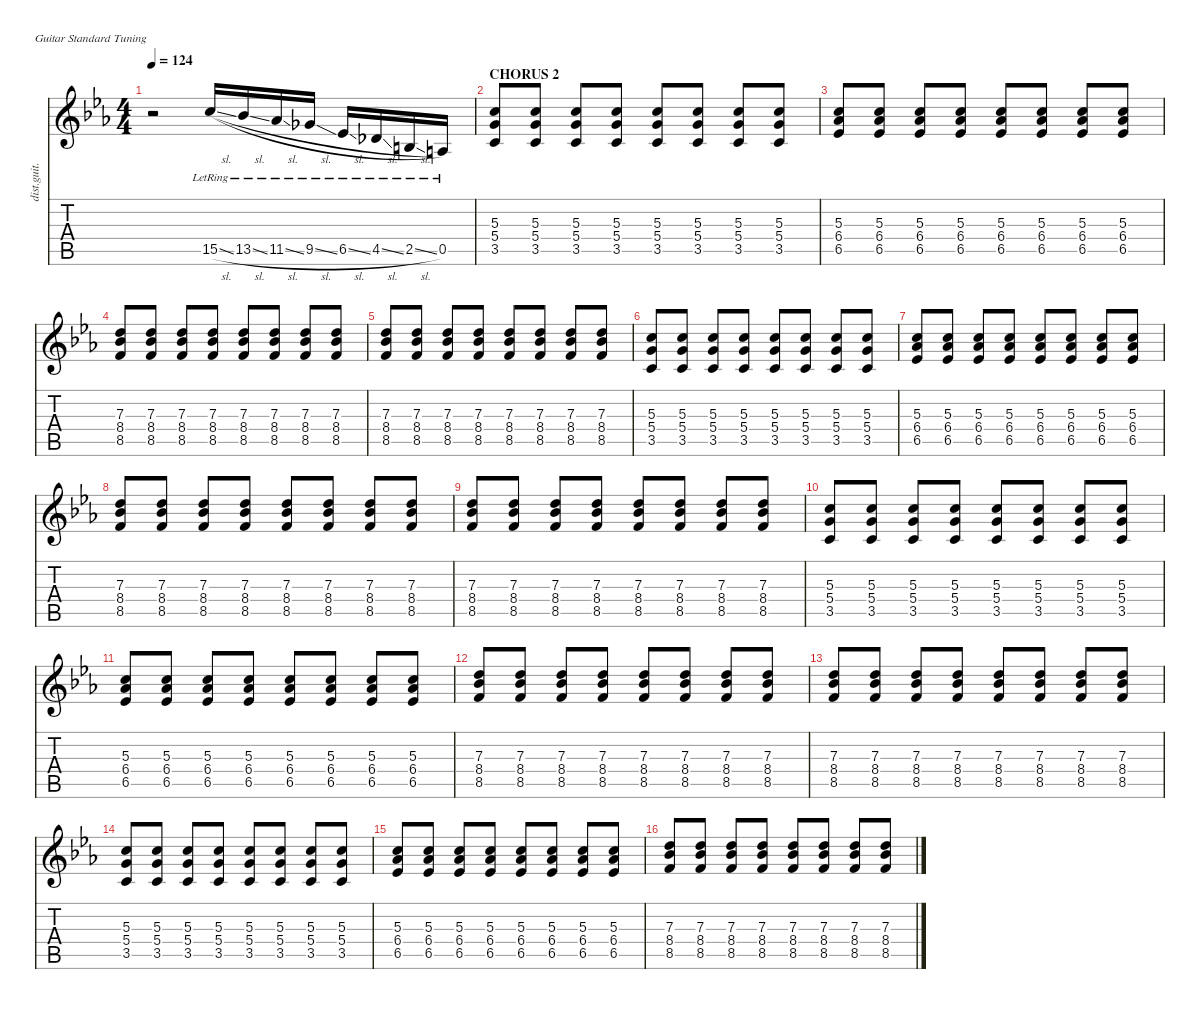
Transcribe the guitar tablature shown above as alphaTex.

\defaultSystemsLayout 4
\hideDynamics
\bracketExtendMode nobrackets
\otherSystemsTrackNameOrientation horizontal
\track ("Distortion Guitar" "dist.guit.") {instrument distortionguitar}
\staff {score tabs}
\tuning (E4 B3 G3 D3 A2 E2)
\ts (4 4)
\tempo 124
\clef g2
\ks cminor
r.2{dy p beam Down} 15.5{sl lr acc forcenatural}.16{dy fff legatoorigin beam Up} 13.5{sl lr acc b}.16{legatoorigin beam Up} 11.5{sl lr acc b}.16{legatoorigin beam Up} 9.5{sl lr acc b}.16{legatoorigin beam Up} 6.5{sl lr acc b}.16{legatoorigin beam Up} 4.5{sl lr acc b}.16{legatoorigin beam Up} 2.5{sl lr acc forcenatural}.16{legatoorigin beam Up} 0.5{lr acc forcenatural}.16{beam Up} |
\section ("" "CHORUS 2")
(3.5{acc forcenatural} 5.4{acc forcenatural} 5.3{acc forcenatural}).8{beam Up} (3.5{acc forcenatural} 5.4{acc forcenatural} 5.3{acc forcenatural}).8{beam Up} (3.5{acc forcenatural} 5.4{acc forcenatural} 5.3{acc forcenatural}).8{beam Up} (3.5{acc forcenatural} 5.4{acc forcenatural} 5.3{acc forcenatural}).8{beam Up} (3.5{acc forcenatural} 5.4{acc forcenatural} 5.3{acc forcenatural}).8{beam Up} (3.5{acc forcenatural} 5.4{acc forcenatural} 5.3{acc forcenatural}).8{beam Up} (3.5{acc forcenatural} 5.4{acc forcenatural} 5.3{acc forcenatural}).8{beam Up} (3.5{acc forcenatural} 5.4{acc forcenatural} 5.3{acc forcenatural}).8{beam Up} |
(6.5{acc b} 6.4{acc b} 5.3{acc forcenatural}).8{beam Up} (6.4{acc b} 6.5{acc b} 5.3{acc forcenatural}).8{beam Up} (6.4{acc b} 6.5{acc b} 5.3{acc forcenatural}).8{beam Up} (6.4{acc b} 6.5{acc b} 5.3{acc forcenatural}).8{beam Up} (6.4{acc b} 6.5{acc b} 5.3{acc forcenatural}).8{beam Up} (6.4{acc b} 6.5{acc b} 5.3{acc forcenatural}).8{beam Up} (6.4{acc b} 6.5{acc b} 5.3{acc forcenatural}).8{beam Up} (6.4{acc b} 6.5{acc b} 5.3{acc forcenatural}).8{beam Up} |
(8.5{acc forcenatural} 8.4{acc b} 7.3{acc forcenatural}).8{beam Up} (8.5{acc forcenatural} 8.4{acc b} 7.3{acc forcenatural}).8{beam Up} (8.5{acc forcenatural} 8.4{acc b} 7.3{acc forcenatural}).8{beam Up} (8.5{acc forcenatural} 8.4{acc b} 7.3{acc forcenatural}).8{beam Up} (8.5{acc forcenatural} 8.4{acc b} 7.3{acc forcenatural}).8{beam Up} (8.5{acc forcenatural} 8.4{acc b} 7.3{acc forcenatural}).8{beam Up} (8.5{acc forcenatural} 8.4{acc b} 7.3{acc forcenatural}).8{beam Up} (8.5{acc forcenatural} 8.4{acc b} 7.3{acc forcenatural}).8{beam Up} |
(8.5{acc forcenatural} 8.4{acc b} 7.3{acc forcenatural}).8{beam Up} (8.5{acc forcenatural} 8.4{acc b} 7.3{acc forcenatural}).8{beam Up} (8.5{acc forcenatural} 8.4{acc b} 7.3{acc forcenatural}).8{beam Up} (8.5{acc forcenatural} 8.4{acc b} 7.3{acc forcenatural}).8{beam Up} (8.5{acc forcenatural} 8.4{acc b} 7.3{acc forcenatural}).8{beam Up} (8.5{acc forcenatural} 8.4{acc b} 7.3{acc forcenatural}).8{beam Up} (8.5{acc forcenatural} 8.4{acc b} 7.3{acc forcenatural}).8{beam Up} (8.5{acc forcenatural} 8.4{acc b} 7.3{acc forcenatural}).8{beam Up} |
(3.5{acc forcenatural} 5.4{acc forcenatural} 5.3{acc forcenatural}).8{beam Up} (3.5{acc forcenatural} 5.4{acc forcenatural} 5.3{acc forcenatural}).8{beam Up} (3.5{acc forcenatural} 5.4{acc forcenatural} 5.3{acc forcenatural}).8{beam Up} (3.5{acc forcenatural} 5.4{acc forcenatural} 5.3{acc forcenatural}).8{beam Up} (3.5{acc forcenatural} 5.4{acc forcenatural} 5.3{acc forcenatural}).8{beam Up} (3.5{acc forcenatural} 5.4{acc forcenatural} 5.3{acc forcenatural}).8{beam Up} (3.5{acc forcenatural} 5.4{acc forcenatural} 5.3{acc forcenatural}).8{beam Up} (3.5{acc forcenatural} 5.4{acc forcenatural} 5.3{acc forcenatural}).8{beam Up} |
(6.5{acc b} 6.4{acc b} 5.3{acc forcenatural}).8{beam Up} (6.4{acc b} 6.5{acc b} 5.3{acc forcenatural}).8{beam Up} (6.4{acc b} 6.5{acc b} 5.3{acc forcenatural}).8{beam Up} (6.4{acc b} 6.5{acc b} 5.3{acc forcenatural}).8{beam Up} (6.4{acc b} 6.5{acc b} 5.3{acc forcenatural}).8{beam Up} (6.4{acc b} 6.5{acc b} 5.3{acc forcenatural}).8{beam Up} (6.4{acc b} 6.5{acc b} 5.3{acc forcenatural}).8{beam Up} (6.4{acc b} 6.5{acc b} 5.3{acc forcenatural}).8{beam Up} |
(8.5{acc forcenatural} 8.4{acc b} 7.3{acc forcenatural}).8{beam Up} (8.5{acc forcenatural} 8.4{acc b} 7.3{acc forcenatural}).8{beam Up} (8.5{acc forcenatural} 8.4{acc b} 7.3{acc forcenatural}).8{beam Up} (8.5{acc forcenatural} 8.4{acc b} 7.3{acc forcenatural}).8{beam Up} (8.5{acc forcenatural} 8.4{acc b} 7.3{acc forcenatural}).8{beam Up} (8.5{acc forcenatural} 8.4{acc b} 7.3{acc forcenatural}).8{beam Up} (8.5{acc forcenatural} 8.4{acc b} 7.3{acc forcenatural}).8{beam Up} (8.5{acc forcenatural} 8.4{acc b} 7.3{acc forcenatural}).8{beam Up} |
(8.5{acc forcenatural} 8.4{acc b} 7.3{acc forcenatural}).8{beam Up} (8.5{acc forcenatural} 8.4{acc b} 7.3{acc forcenatural}).8{beam Up} (8.5{acc forcenatural} 8.4{acc b} 7.3{acc forcenatural}).8{beam Up} (8.5{acc forcenatural} 8.4{acc b} 7.3{acc forcenatural}).8{beam Up} (8.5{acc forcenatural} 8.4{acc b} 7.3{acc forcenatural}).8{beam Up} (8.5{acc forcenatural} 8.4{acc b} 7.3{acc forcenatural}).8{beam Up} (8.5{acc forcenatural} 8.4{acc b} 7.3{acc forcenatural}).8{beam Up} (8.5{acc forcenatural} 8.4{acc b} 7.3{acc forcenatural}).8{beam Up} |
(3.5{acc forcenatural} 5.4{acc forcenatural} 5.3{acc forcenatural}).8{beam Up} (3.5{acc forcenatural} 5.4{acc forcenatural} 5.3{acc forcenatural}).8{beam Up} (3.5{acc forcenatural} 5.4{acc forcenatural} 5.3{acc forcenatural}).8{beam Up} (3.5{acc forcenatural} 5.4{acc forcenatural} 5.3{acc forcenatural}).8{beam Up} (3.5{acc forcenatural} 5.4{acc forcenatural} 5.3{acc forcenatural}).8{beam Up} (3.5{acc forcenatural} 5.4{acc forcenatural} 5.3{acc forcenatural}).8{beam Up} (3.5{acc forcenatural} 5.4{acc forcenatural} 5.3{acc forcenatural}).8{beam Up} (3.5{acc forcenatural} 5.4{acc forcenatural} 5.3{acc forcenatural}).8{beam Up} |
(6.5{acc b} 6.4{acc b} 5.3{acc forcenatural}).8{beam Up} (6.4{acc b} 6.5{acc b} 5.3{acc forcenatural}).8{beam Up} (6.4{acc b} 6.5{acc b} 5.3{acc forcenatural}).8{beam Up} (6.4{acc b} 6.5{acc b} 5.3{acc forcenatural}).8{beam Up} (6.4{acc b} 6.5{acc b} 5.3{acc forcenatural}).8{beam Up} (6.4{acc b} 6.5{acc b} 5.3{acc forcenatural}).8{beam Up} (6.4{acc b} 6.5{acc b} 5.3{acc forcenatural}).8{beam Up} (6.4{acc b} 6.5{acc b} 5.3{acc forcenatural}).8{beam Up} |
(8.5{acc forcenatural} 8.4{acc b} 7.3{acc forcenatural}).8{beam Up} (8.5{acc forcenatural} 8.4{acc b} 7.3{acc forcenatural}).8{beam Up} (8.5{acc forcenatural} 8.4{acc b} 7.3{acc forcenatural}).8{beam Up} (8.5{acc forcenatural} 8.4{acc b} 7.3{acc forcenatural}).8{beam Up} (8.5{acc forcenatural} 8.4{acc b} 7.3{acc forcenatural}).8{beam Up} (8.5{acc forcenatural} 8.4{acc b} 7.3{acc forcenatural}).8{beam Up} (8.5{acc forcenatural} 8.4{acc b} 7.3{acc forcenatural}).8{beam Up} (8.5{acc forcenatural} 8.4{acc b} 7.3{acc forcenatural}).8{beam Up} |
(8.5{acc forcenatural} 8.4{acc b} 7.3{acc forcenatural}).8{beam Up} (8.5{acc forcenatural} 8.4{acc b} 7.3{acc forcenatural}).8{beam Up} (8.5{acc forcenatural} 8.4{acc b} 7.3{acc forcenatural}).8{beam Up} (8.5{acc forcenatural} 8.4{acc b} 7.3{acc forcenatural}).8{beam Up} (8.5{acc forcenatural} 8.4{acc b} 7.3{acc forcenatural}).8{beam Up} (8.5{acc forcenatural} 8.4{acc b} 7.3{acc forcenatural}).8{beam Up} (8.5{acc forcenatural} 8.4{acc b} 7.3{acc forcenatural}).8{beam Up} (8.5{acc forcenatural} 8.4{acc b} 7.3{acc forcenatural}).8{beam Up} |
(3.5{acc forcenatural} 5.4{acc forcenatural} 5.3{acc forcenatural}).8{beam Up} (3.5{acc forcenatural} 5.4{acc forcenatural} 5.3{acc forcenatural}).8{beam Up} (3.5{acc forcenatural} 5.4{acc forcenatural} 5.3{acc forcenatural}).8{beam Up} (3.5{acc forcenatural} 5.4{acc forcenatural} 5.3{acc forcenatural}).8{beam Up} (3.5{acc forcenatural} 5.4{acc forcenatural} 5.3{acc forcenatural}).8{beam Up} (3.5{acc forcenatural} 5.4{acc forcenatural} 5.3{acc forcenatural}).8{beam Up} (3.5{acc forcenatural} 5.4{acc forcenatural} 5.3{acc forcenatural}).8{beam Up} (3.5{acc forcenatural} 5.4{acc forcenatural} 5.3{acc forcenatural}).8{beam Up} |
(6.5{acc b} 6.4{acc b} 5.3{acc forcenatural}).8{beam Up} (6.4{acc b} 6.5{acc b} 5.3{acc forcenatural}).8{beam Up} (6.4{acc b} 6.5{acc b} 5.3{acc forcenatural}).8{beam Up} (6.4{acc b} 6.5{acc b} 5.3{acc forcenatural}).8{beam Up} (6.4{acc b} 6.5{acc b} 5.3{acc forcenatural}).8{beam Up} (6.4{acc b} 6.5{acc b} 5.3{acc forcenatural}).8{beam Up} (6.4{acc b} 6.5{acc b} 5.3{acc forcenatural}).8{beam Up} (6.4{acc b} 6.5{acc b} 5.3{acc forcenatural}).8{beam Up} |
(8.5{acc forcenatural} 8.4{acc b} 7.3{acc forcenatural}).8{beam Up} (8.5{acc forcenatural} 8.4{acc b} 7.3{acc forcenatural}).8{beam Up} (8.5{acc forcenatural} 8.4{acc b} 7.3{acc forcenatural}).8{beam Up} (8.5{acc forcenatural} 8.4{acc b} 7.3{acc forcenatural}).8{beam Up} (8.5{acc forcenatural} 8.4{acc b} 7.3{acc forcenatural}).8{beam Up} (8.5{acc forcenatural} 8.4{acc b} 7.3{acc forcenatural}).8{beam Up} (8.5{acc forcenatural} 8.4{acc b} 7.3{acc forcenatural}).8{beam Up} (8.5{acc forcenatural} 8.4{acc b} 7.3{acc forcenatural}).8{beam Up}
